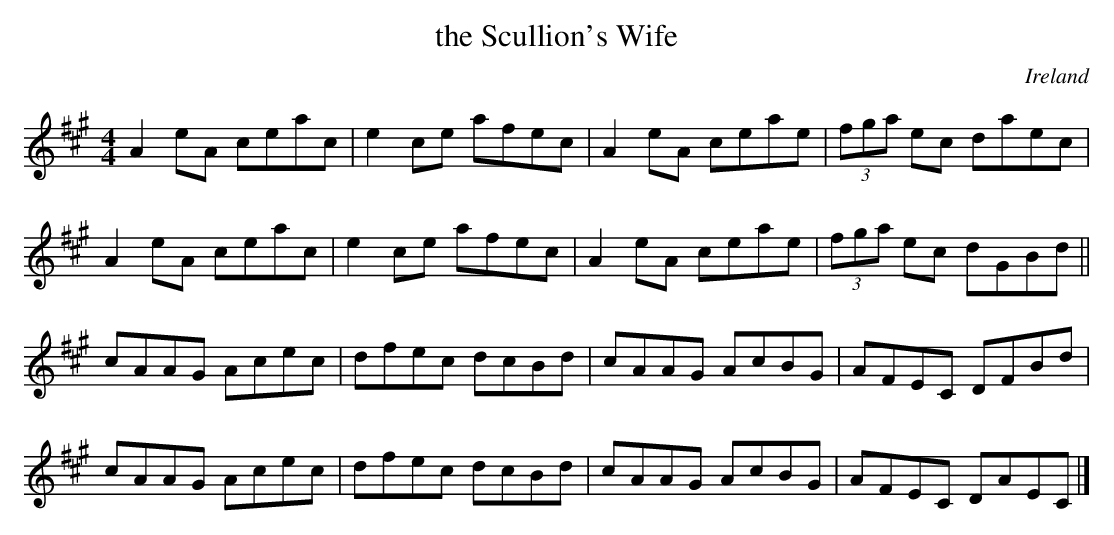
X:1
T:the Scullion's Wife
M:4/4
O:Ireland
K:Amaj
A2 eA ceac | e2 ce afec | A2 eA ceae | (3fga ec  daec |
A2 eA ceac | e2 ce afec | A2 eA ceae | (3fga ec  dGBd ||
cAAG Acec | dfec dcBd | cAAG AcBG | AFEC DFBd |
cAAG Acec | dfec dcBd | cAAG AcBG | AFEC DAEC |]
